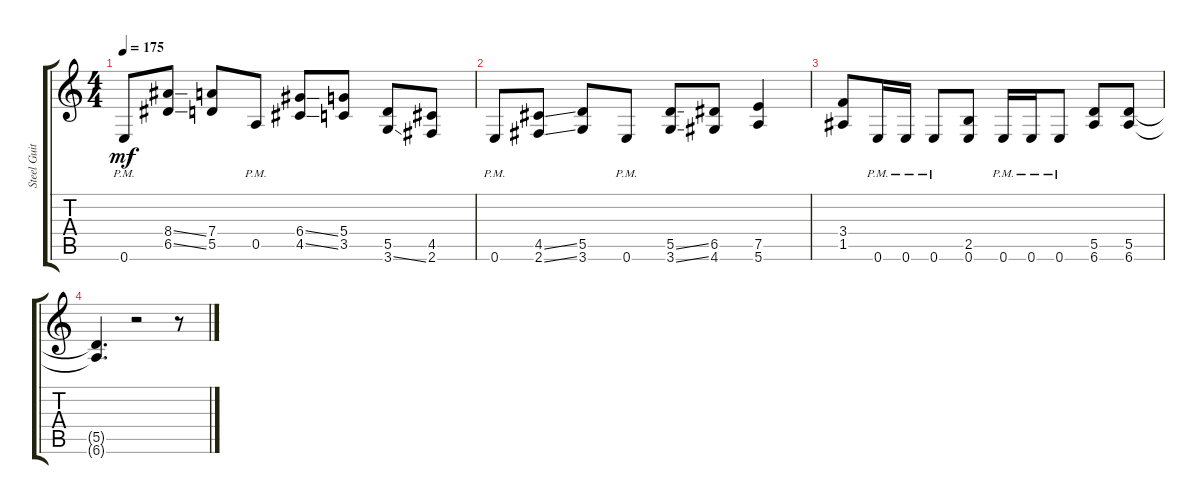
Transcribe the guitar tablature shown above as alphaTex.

\track ("Steel Guitar" "Steel Guit") {instrument distortionguitar}
\staff {score tabs}
\tuning (E4 B3 G3 D3 A2 E2) {hide}
\ts (4 4)
\tempo 175
\clef g2
\ks c
0.6{pm}.8{dy mf} (8.4{ss} 6.5{ss}).8 (7.4 5.5).8 0.5{pm}.8 (6.4{ss} 4.5{ss}).8 (5.4 3.5).8 (5.5 3.6{ss}).8 (4.5 2.6).8 |
0.6{pm}.8 (4.5{ss} 2.6{ss}).8 (5.5 3.6).8 0.6{pm}.8 (5.5{ss} 3.6{ss}).8 (6.5 4.6).8 (7.5 5.6).4 |
(3.4 1.5).8 0.6{pm}.16 0.6{pm}.16 0.6{pm}.8 (2.5 0.6).8 0.6{pm}.16 0.6{pm}.16 0.6{pm}.8 (5.5 6.6).8 (5.5 6.6).8 |
(5.5{t} 6.6{t}).4{d} r.2 r.8
